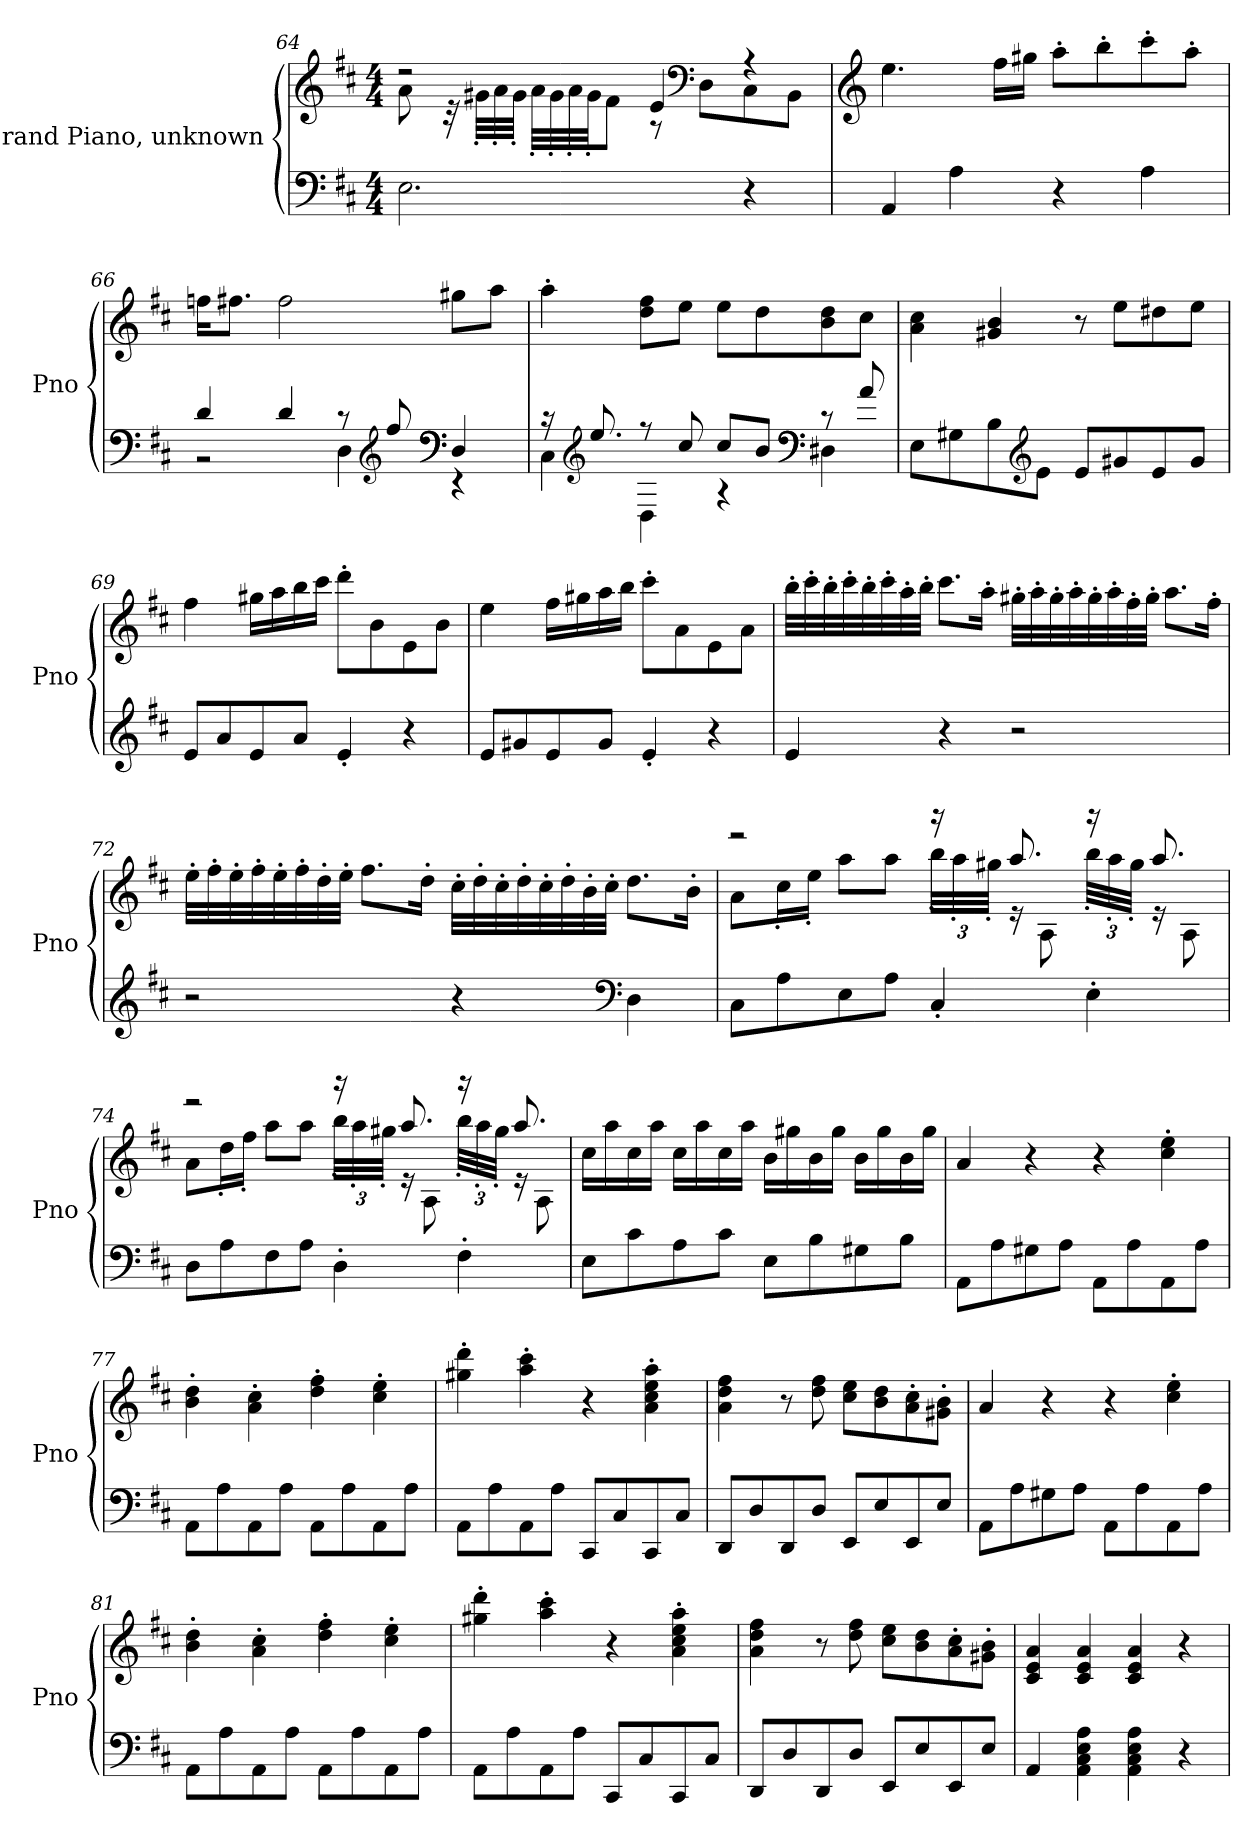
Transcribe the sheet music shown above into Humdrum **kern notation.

**kern	**kern
*part1	*part1
*staff2	*staff1
*I"Grand Piano, unknown	*
*I'Pno	*
!!LO:LB:g=z
*clefF4	*clefG2
*k[f#c#]	*k[f#c#]
*M4/4	*M4/4
=64	=64
*	*^
2.E\	2r	8a\
.	.	32r
.	.	32g#X'\LLL
.	.	32a'\
.	.	32g#'\JJJ
.	.	32a'\LLL
.	.	32g#'\
.	.	32a'\
.	.	32g#'\JJ
.	.	8f#\J
.	4e/	8r
*	*clefF4	*
.	.	8D\L
4r	4r	8C#\
.	.	8BB\J
*	*v	*v
=65	=65
*	*clefG2
4AA/	4.ee\
4A\	.
.	16ff#\LL
.	16gg#X\JJ
4r	8aa'\L
.	8bb'\
4A\	8ccc#'\
.	8aa'\J
=66	=66
*^	*
4d/	2r	16ffn\KL
.	.	8.ff#X\J
4d/	.	2ff#\
8r	4D\	.
*clefG2	*	*
8ff#/	.	.
*clefF4	*	*
4D/	4r	8gg#X\L
.	.	8aa\J
!!LO:LB:g=z
=67	=67	=67
16r	4C#\	4aa'\
*clefG2	*	*
8.ee/	.	.
8r	4D\	8dd\ 8ff#\L
8cc#/	.	8ee\J
8cc#/L	4r	8ee\L
8b/J	.	8dd\
*clefF4	*	*
8r	4D#X\	8b\ 8dd\
8a/	.	8cc#\J
*v	*v	*
=68	=68
8E\L	4a\ 4cc#\
8G#X\	.
8B\	4g#X/ 4b/
*clefG2	*
8e\J	.
8e/L	8r
8g#X/	8ee\L
8e/	8dd#X\
8g#/J	8ee\J
=69	=69
8e/L	4ff#\
8a/	.
8e/	16gg#X\LL
.	16aa\
8a/J	16bb\
.	16ccc#\JJ
4e'/	8ddd'\L
.	8b\
4r	8e\
.	8b\J
!!LO:LB:g=z
=70	=70
8e/L	4ee\
8g#X/	.
8e/	16ff#\LL
.	16gg#X\
8g#/J	16aa\
.	16bb\JJ
4e'/	8ccc#'\L
.	8a\
4r	8e\
.	8a\J
=71	=71
4e/	32bb'\LLL
.	32ccc#'\
.	32bb'\
.	32ccc#'\
.	32bb'\
.	32ccc#'\
.	32aa'\
.	32bb'\JJJ
4r	8.ccc#\L
.	16aa'\Jk
2r	32gg#X'\LLL
.	32aa'\
.	32gg#'\
.	32aa'\
.	32gg#'\
.	32aa'\
.	32ff#'\
.	32gg#'\JJJ
.	8.aa\L
.	16ff#'\Jk
!!LO:PB:g=z
=72	=72
2r	32ee'\LLL
.	32ff#'\
.	32ee'\
.	32ff#'\
.	32ee'\
.	32ff#'\
.	32dd'\
.	32ee'\JJJ
.	8.ff#\L
.	16dd'\Jk
4r	32cc#'\LLL
.	32dd'\
.	32cc#'\
.	32dd'\
.	32cc#'\
.	32dd'\
.	32b'\
.	32cc#'\JJJ
*clefF4	*
4D\	8.dd\L
.	16b'\Jk
=73	=73
*	*^
8C#\L	2r	8a\L
8A\	.	16cc#'\L
.	.	16ee'\JJ
8E\	.	8aa\L
8A\J	.	8aa\J
*	*	*Xbrackettup
4C#'/	16r	48bb'\LLL
.	.	48aa'\
.	.	48gg#X'\JJJ
.	8.aa/	16r
.	.	8A\
4E'\	16r	48bb'\LLL
.	.	48aa'\
.	.	48gg#'\JJJ
.	8.aa/	16r
.	.	8A\
!!LO:LB:g=z	!!
=74	=74	=74
8D\L	2r	8a\L
8A\	.	16dd'\L
.	.	16ff#'\JJ
8F#\	.	8aa\L
8A\J	.	8aa\J
4D'\	16r	48bb'\LLL
.	.	48aa'\
.	.	48gg#X'\JJJ
.	8.aa/	16r
.	.	8A\
4F#'\	16r	48bb'\LLL
.	.	48aa'\
.	.	48gg#'\JJJ
.	8.aa/	16r
.	.	8A\
*	*v	*v
=75	=75
8E\L	16cc#\LL
.	16aa\
8c#\	16cc#\
.	16aa\JJ
8A\	16cc#\LL
.	16aa\
8c#\J	16cc#\
.	16aa\JJ
8E\L	16b\LL
.	16gg#X\
8B\	16b\
.	16gg#\JJ
8G#X\	16b\LL
.	16gg#\
8B\J	16b\
.	16gg#\JJ
=76	=76
8AA\L	4a/
8A\	.
8G#X\	4r
8A\J	.
8AA\L	4r
8A\	.
8AA\	4cc#\' 4ee\'
8A\J	.
!!LO:LB:g=z
=77	=77
8AA\L	4b\' 4dd\'
8A\	.
8AA\	4a\' 4cc#\'
8A\J	.
8AA\L	4dd\' 4ff#\'
8A\	.
8AA\	4cc#\' 4ee\'
8A\J	.
=78	=78
8AA\L	4gg#X\' 4ddd\'
8A\	.
8AA\	4aa\' 4ccc#\'
8A\J	.
8CC#/L	4r
8C#/	.
8CC#/	4a\' 4cc#\' 4ee\' 4aa\'
8C#/J	.
=79	=79
8DD/L	4a\ 4dd\ 4ff#\
8D/	.
8DD/	8r
8D/J	8dd\ 8ff#\
8EE/L	8cc#\ 8ee\L
8E/	8b\ 8dd\
8EE/	8a\' 8cc#\'
8E/J	8g#X\' 8b\'J
=80	=80
8AA\L	4a/
8A\	.
8G#X\	4r
8A\J	.
8AA\L	4r
8A\	.
8AA\	4cc#\' 4ee\'
8A\J	.
=81	=81
8AA\L	4b\' 4dd\'
8A\	.
8AA\	4a\' 4cc#\'
8A\J	.
8AA\L	4dd\' 4ff#\'
8A\	.
8AA\	4cc#\' 4ee\'
8A\J	.
!!LO:LB:g=z
=82	=82
8AA\L	4gg#X\' 4ddd\'
8A\	.
8AA\	4aa\' 4ccc#\'
8A\J	.
8CC#/L	4r
8C#/	.
8CC#/	4a\' 4cc#\' 4ee\' 4aa\'
8C#/J	.
=83	=83
8DD/L	4a\ 4dd\ 4ff#\
8D/	.
8DD/	8r
8D/J	8dd\ 8ff#\
8EE/L	8cc#\ 8ee\L
8E/	8b\ 8dd\
8EE/	8a\' 8cc#\'
8E/J	8g#X\' 8b\'J
=84	=84
4AA/	4c#/ 4e/ 4a/
4AA\ 4C#\ 4E\ 4A\	4c#/ 4e/ 4a/
4AA\ 4C#\ 4E\ 4A\	4c#/ 4e/ 4a/
4r	4r
=	=
*-	*-
